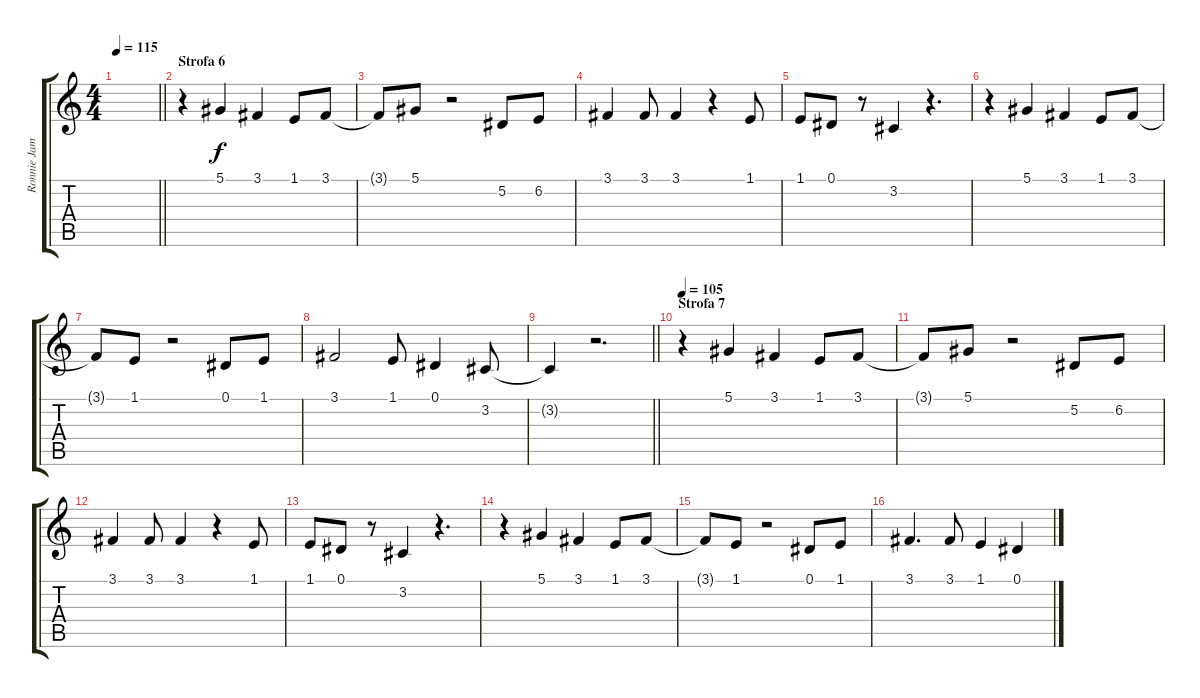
\track ("Ronnie James Dio" "Ronnie Jam") {instrument altosax}
\staff {score tabs}
\tuning (Eb4 Bb3 Gb3 Db3 Ab2 Eb2) {hide}
\ts (4 4)
\tempo 115
\clef g2
\barLineRight lightlight
\ks c
|
\section ("" "Strofa 6")
r.4 5.1.4 3.1.4 1.1.8 3.1.8 |
3.1{t}.8 5.1.8 r.2 5.2.8 6.2.8 |
3.1.4 3.1.8 3.1.4 r.4 1.1.8 |
1.1.8 0.1.8 r.8 3.2.4 r.4{d} |
r.4 5.1.4 3.1.4 1.1.8 3.1.8 |
3.1{t}.8 1.1.8 r.2 0.1.8 1.1.8 |
3.1.2 1.1.8 0.1.4 3.2.8 |
\barLineRight lightlight
3.2{t}.4 r.2{d} |
\section ("" "Strofa 7")
\tempo 105
r.4 5.1.4 3.1.4 1.1.8 3.1.8 |
3.1{t}.8 5.1.8 r.2 5.2.8 6.2.8 |
3.1.4 3.1.8 3.1.4 r.4 1.1.8 |
1.1.8 0.1.8 r.8 3.2.4 r.4{d} |
r.4 5.1.4 3.1.4 1.1.8 3.1.8 |
3.1{t}.8 1.1.8 r.2 0.1.8 1.1.8 |
3.1.4{d} 3.1.8 1.1.4 0.1.4
